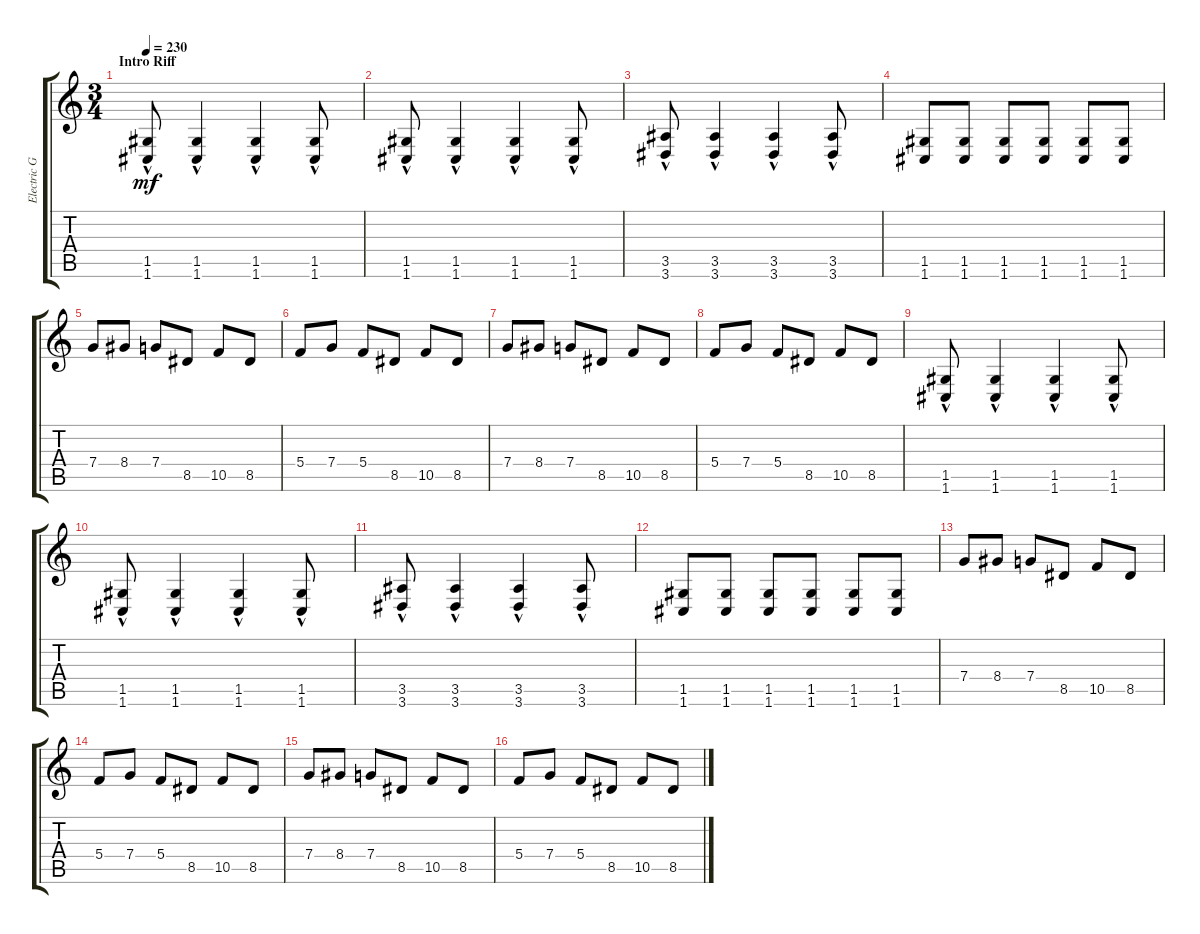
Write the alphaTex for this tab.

\track ("Electric Guitar" "Electric G") {instrument distortionguitar}
\staff {score tabs}
\tuning (D4 A3 F3 C3 G2 C2) {hide}
\ts (3 4)
\section ("" "Intro Riff")
\tempo 230
\clef g2
\ks c
(1.5{hac} 1.6{hac}).8{dy mf} (1.5{hac} 1.6{hac}).4 (1.5{hac} 1.6{hac}).4 (1.5{hac} 1.6{hac}).8 |
(1.5{hac} 1.6{hac}).8 (1.5{hac} 1.6{hac}).4 (1.5{hac} 1.6{hac}).4 (1.5{hac} 1.6{hac}).8 |
(3.5{hac} 3.6{hac}).8 (3.5{hac} 3.6{hac}).4 (3.5{hac} 3.6{hac}).4 (3.5{hac} 3.6{hac}).8 |
(1.5 1.6).8 (1.5 1.6).8 (1.5 1.6).8 (1.5 1.6).8 (1.5 1.6).8 (1.5 1.6).8 |
7.4.8 8.4.8 7.4.8 8.5.8 10.5.8 8.5.8 |
5.4.8 7.4.8 5.4.8 8.5.8 10.5.8 8.5.8 |
7.4.8 8.4.8 7.4.8 8.5.8 10.5.8 8.5.8 |
5.4.8 7.4.8 5.4.8 8.5.8 10.5.8 8.5.8 |
(1.5{hac} 1.6{hac}).8 (1.5{hac} 1.6{hac}).4 (1.5{hac} 1.6{hac}).4 (1.5{hac} 1.6{hac}).8 |
(1.5{hac} 1.6{hac}).8 (1.5{hac} 1.6{hac}).4 (1.5{hac} 1.6{hac}).4 (1.5{hac} 1.6{hac}).8 |
(3.5{hac} 3.6{hac}).8 (3.5{hac} 3.6{hac}).4 (3.5{hac} 3.6{hac}).4 (3.5{hac} 3.6{hac}).8 |
(1.5 1.6).8 (1.5 1.6).8 (1.5 1.6).8 (1.5 1.6).8 (1.5 1.6).8 (1.5 1.6).8 |
7.4.8 8.4.8 7.4.8 8.5.8 10.5.8 8.5.8 |
5.4.8 7.4.8 5.4.8 8.5.8 10.5.8 8.5.8 |
7.4.8 8.4.8 7.4.8 8.5.8 10.5.8 8.5.8 |
5.4.8 7.4.8 5.4.8 8.5.8 10.5.8 8.5.8
